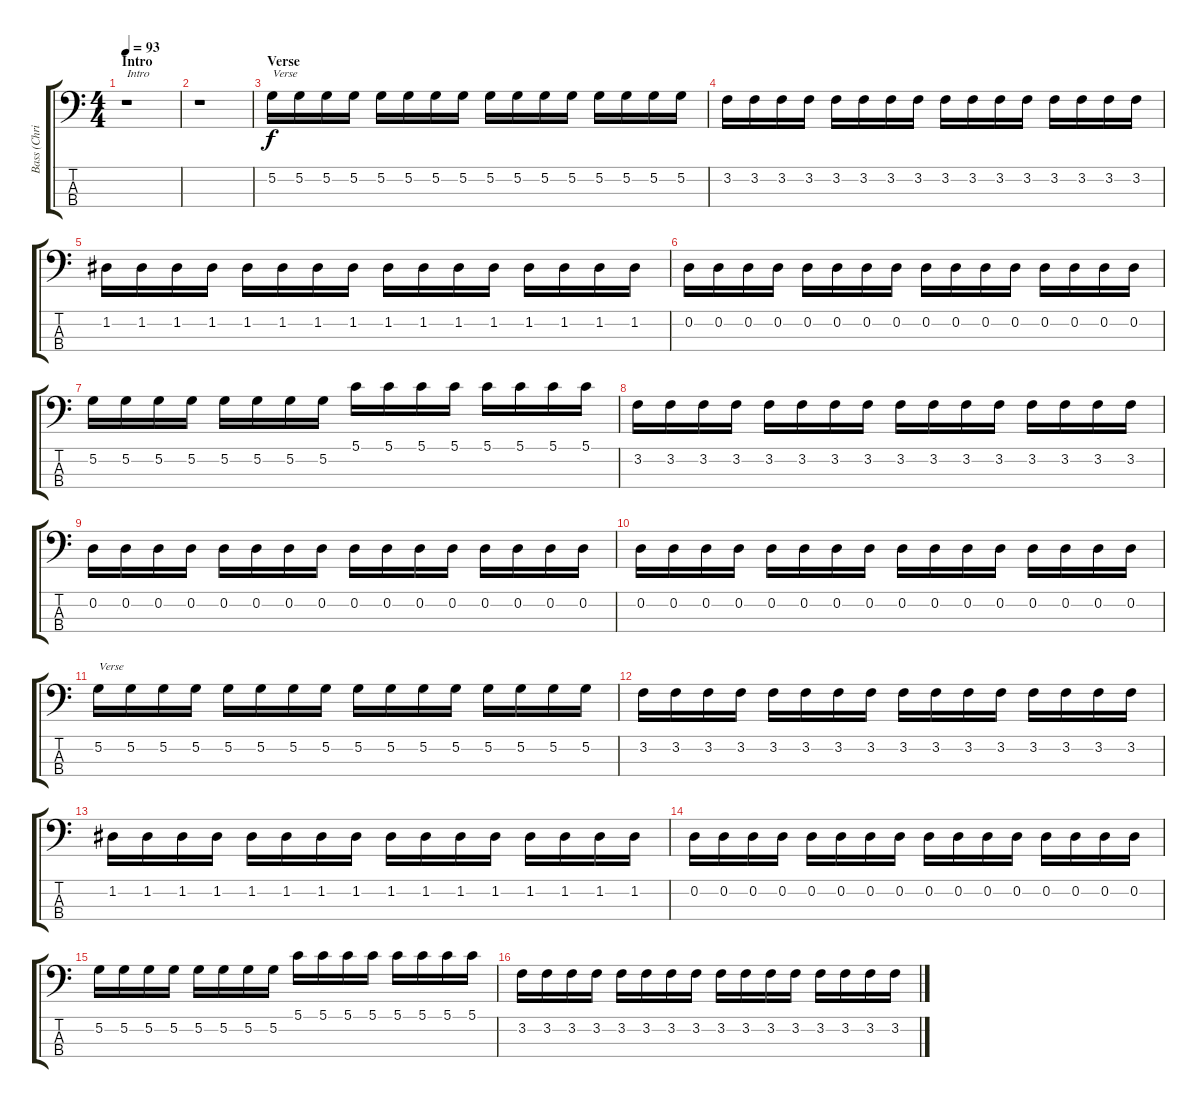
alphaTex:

\track ("Bass (Chris Wolstenholme)" "Bass (Chri") {instrument electricbassfinger}
\staff {score tabs}
\tuning (G2 D2 A1 E1) {hide}
\ts (4 4)
\section ("" "Intro")
\tempo 93
\clef f4
\ks c
r.1{txt "Intro" dy f instrument electricbassfinger} |
r.1 |
\section ("" "Verse")
5.2.16{txt "Verse" volume 16} 5.2.16 5.2.16 5.2.16 5.2.16 5.2.16 5.2.16 5.2.16 5.2.16 5.2.16 5.2.16 5.2.16 5.2.16 5.2.16 5.2.16 5.2.16 |
3.2.16 3.2.16 3.2.16 3.2.16 3.2.16 3.2.16 3.2.16 3.2.16 3.2.16 3.2.16 3.2.16 3.2.16 3.2.16 3.2.16 3.2.16 3.2.16 |
1.2.16 1.2.16 1.2.16 1.2.16 1.2.16 1.2.16 1.2.16 1.2.16 1.2.16 1.2.16 1.2.16 1.2.16 1.2.16 1.2.16 1.2.16 1.2.16 |
0.2.16 0.2.16 0.2.16 0.2.16 0.2.16 0.2.16 0.2.16 0.2.16 0.2.16 0.2.16 0.2.16 0.2.16 0.2.16 0.2.16 0.2.16 0.2.16 |
5.2.16 5.2.16 5.2.16 5.2.16 5.2.16 5.2.16 5.2.16 5.2.16 5.1.16 5.1.16 5.1.16 5.1.16 5.1.16 5.1.16 5.1.16 5.1.16 |
3.2.16 3.2.16 3.2.16 3.2.16 3.2.16 3.2.16 3.2.16 3.2.16 3.2.16 3.2.16 3.2.16 3.2.16 3.2.16 3.2.16 3.2.16 3.2.16 |
0.2.16 0.2.16 0.2.16 0.2.16 0.2.16 0.2.16 0.2.16 0.2.16 0.2.16 0.2.16 0.2.16 0.2.16 0.2.16 0.2.16 0.2.16 0.2.16 |
0.2.16 0.2.16 0.2.16 0.2.16 0.2.16 0.2.16 0.2.16 0.2.16 0.2.16 0.2.16 0.2.16 0.2.16 0.2.16 0.2.16 0.2.16 0.2.16 |
5.2.16{txt "Verse" volume 16} 5.2.16 5.2.16 5.2.16 5.2.16 5.2.16 5.2.16 5.2.16 5.2.16 5.2.16 5.2.16 5.2.16 5.2.16 5.2.16 5.2.16 5.2.16 |
3.2.16 3.2.16 3.2.16 3.2.16 3.2.16 3.2.16 3.2.16 3.2.16 3.2.16 3.2.16 3.2.16 3.2.16 3.2.16 3.2.16 3.2.16 3.2.16 |
1.2.16 1.2.16 1.2.16 1.2.16 1.2.16 1.2.16 1.2.16 1.2.16 1.2.16 1.2.16 1.2.16 1.2.16 1.2.16 1.2.16 1.2.16 1.2.16 |
0.2.16 0.2.16 0.2.16 0.2.16 0.2.16 0.2.16 0.2.16 0.2.16 0.2.16 0.2.16 0.2.16 0.2.16 0.2.16 0.2.16 0.2.16 0.2.16 |
5.2.16 5.2.16 5.2.16 5.2.16 5.2.16 5.2.16 5.2.16 5.2.16 5.1.16 5.1.16 5.1.16 5.1.16 5.1.16 5.1.16 5.1.16 5.1.16 |
3.2.16 3.2.16 3.2.16 3.2.16 3.2.16 3.2.16 3.2.16 3.2.16 3.2.16 3.2.16 3.2.16 3.2.16 3.2.16 3.2.16 3.2.16 3.2.16
